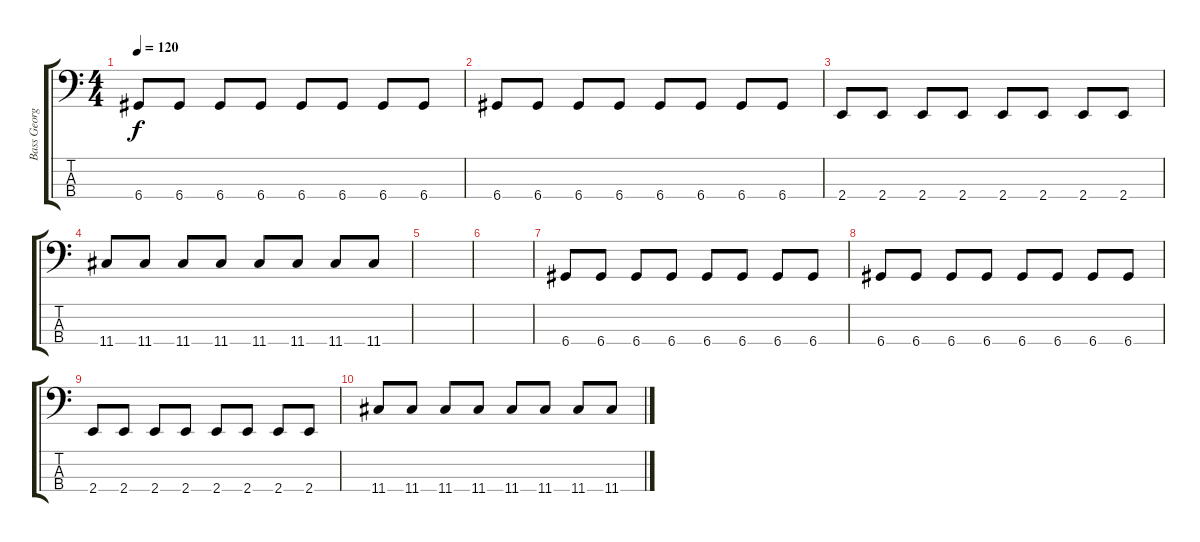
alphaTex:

\track ("Bass George" "Bass Georg") {instrument electricbassfinger}
\staff {score tabs}
\tuning (G2 D2 A1 D1) {hide}
\ts (4 4)
\tempo 120
\clef f4
\ks c
6.4.8{dy f} 6.4.8 6.4.8 6.4.8 6.4.8 6.4.8 6.4.8 6.4.8 |
6.4.8 6.4.8 6.4.8 6.4.8 6.4.8 6.4.8 6.4.8 6.4.8 |
2.4.8 2.4.8 2.4.8 2.4.8 2.4.8 2.4.8 2.4.8 2.4.8 |
11.4.8 11.4.8 11.4.8 11.4.8 11.4.8 11.4.8 11.4.8 11.4.8 |
|
|
6.4.8 6.4.8 6.4.8 6.4.8 6.4.8 6.4.8 6.4.8 6.4.8 |
6.4.8 6.4.8 6.4.8 6.4.8 6.4.8 6.4.8 6.4.8 6.4.8 |
2.4.8 2.4.8 2.4.8 2.4.8 2.4.8 2.4.8 2.4.8 2.4.8 |
11.4.8 11.4.8 11.4.8 11.4.8 11.4.8 11.4.8 11.4.8 11.4.8
